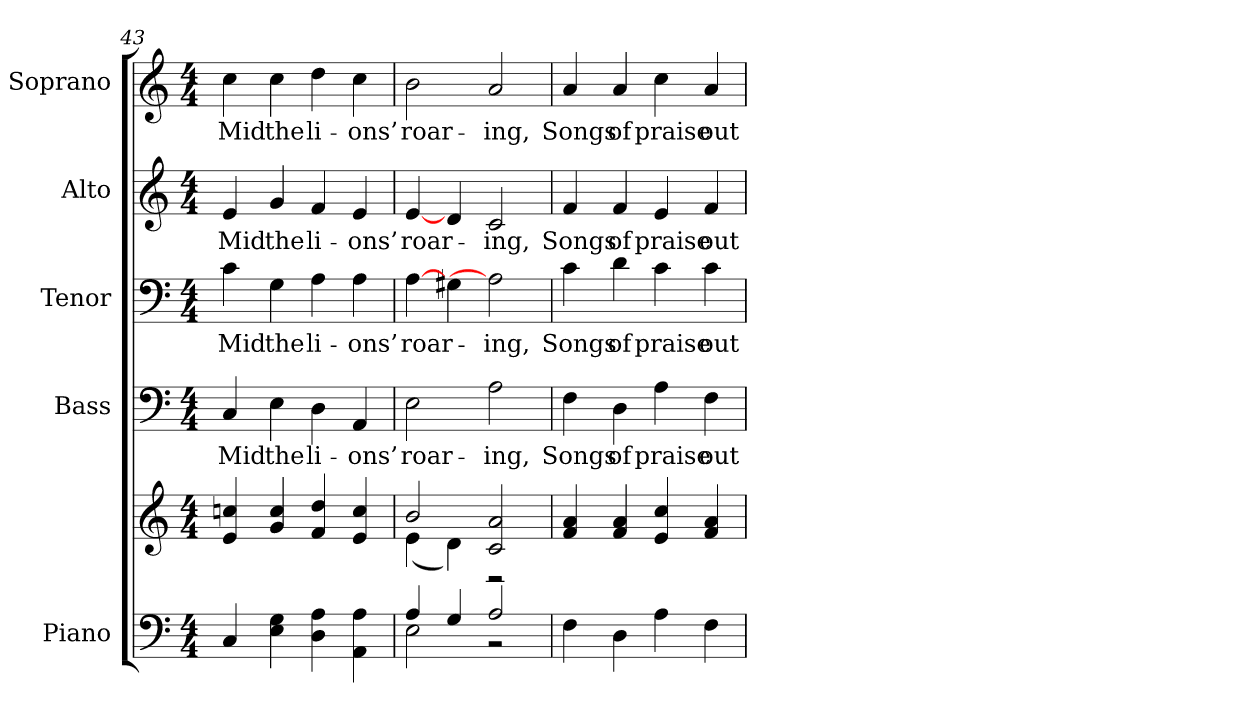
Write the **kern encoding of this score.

**kern	**kern	**kern	**text	**kern	**text	**kern	**text	**kern	**text
*part5	*part5	*part4	*part4	*part3	*part3	*part2	*part2	*part1	*part1
*staff6	*staff5	*staff4	*staff4	*staff3	*staff3	*staff2	*staff2	*staff1	*staff1
*I"Piano	*	*I"Bass	*	*I"Tenor	*	*I"Alto	*	*I"Soprano	*
*I'Pno.	*	*I'B.	*	*I'T.	*	*I'A.	*	*I'S.	*
!!LO:PB:g=z
*clefF4	*clefG2	*clefF4	*	*clefF4	*	*clefG2	*	*clefG2	*
*k[]	*k[]	*k[]	*	*k[]	*	*k[]	*	*k[]	*
*C:	*C:	*C:	*	*C:	*	*C:	*	*C:	*
*M4/4	*M4/4	*M4/4	*	*M4/4	*	*M4/4	*	*M4/4	*
=43	=43	=43	=43	=43	=43	=43	=43	=43	=43
!	!	!	!LO:LY:b:color=#000000	!	!	!	!	!	!
!	!	!	!	!	!LO:LY:b:color=#000000	!	!	!	!
!	!	!	!	!	!	!	!LO:LY:b:color=#000000	!	!
!	!	!	!	!	!	!	!	!	!LO:LY:b:color=#000000
4Ci/	4ei/ 4ccni	4Ci/	Mid	4ci\	Mid	4ei/	Mid	4cci\	Mid
!	!	!	!LO:LY:b:color=#000000	!	!	!	!	!	!
!	!	!	!	!	!LO:LY:b:color=#000000	!	!	!	!
!	!	!	!	!	!	!	!LO:LY:b:color=#000000	!	!
!	!	!	!	!	!	!	!	!	!LO:LY:b:color=#000000
4Ei\ 4Gi	4gi/ 4cci	4Ei\	the	4Gi\	the	4gi/	the	4cci\	the
!	!	!	!LO:LY:b:color=#000000	!	!	!	!	!	!
!	!	!	!	!	!LO:LY:b:color=#000000	!	!	!	!
!	!	!	!	!	!	!	!LO:LY:b:color=#000000	!	!
!	!	!	!	!	!	!	!	!	!LO:LY:b:color=#000000
4Di\ 4Ai	4fi/ 4ddi	4Di\	li-	4Ai\	li-	4fi/	li-	4ddi\	li-
!	!	!	!LO:LY:b:color=#000000	!	!	!	!	!	!
!	!	!	!	!	!LO:LY:b:color=#000000	!	!	!	!
!	!	!	!	!	!	!	!LO:LY:b:color=#000000	!	!
!	!	!	!	!	!	!	!	!	!LO:LY:b:color=#000000
4AAi\ 4Ai	4ei/ 4cci	4AAi/	-ons’	4Ai\	-ons’	4ei/	-ons’	4cci\	-ons’
=44	=44	=44	=44	=44	=44	=44	=44	=44	=44
*^	*^	*	*	*	*	*	*	*	*
!	!	!	!	!	!LO:LY:b:color=#000000	!	!	!	!	!	!
!	!	!	!	!	!	!	!LO:LY:b:color=#000000	!	!	!	!
!	!	!	!	!	!	!	!	!	!LO:LY:b:color=#000000	!	!
!	!	!	!	!	!	!	!	!	!	!	!LO:LY:b:color=#000000
4Ai/	2Ei\	2bi/	(4ei\	2Ei\	roar-	[>4Ai\	roar-	[<4ei/	roar-	2bi\	roar-
4Gi/	.	.	4di\)	.	.	4G#Xi\	.	4di/	.	.	.
!	!	!	!	!	!LO:LY:b:color=#000000	!	!	!	!	!	!
!	!	!	!	!	!	!	!LO:LY:b:color=#000000	!	!	!	!
!	!	!	!	!	!	!	!	!	!LO:LY:b:color=#000000	!	!
!	!	!	!	!	!	!	!	!	!	!	!LO:LY:b:color=#000000
2Ai/	2r	2ci/ 2ai	2r	2Ai\	-ing,	2Ai\]	-ing,	2ci/	-ing,	2ai/	-ing,
*v	*v	*	*	*	*	*	*	*	*	*	*
*	*v	*v	*	*	*	*	*	*	*	*
=45	=45	=45	=45	=45	=45	=45	=45	=45	=45
*^	*^	*	*	*	*	*	*	*	*
!	!	!	!	!	!LO:LY:b:color=#000000	!	!	!	!	!	!
*v	*v	*	*	*	*	*	*	*	*	*	*
*	*v	*v	*	*	*	*	*	*	*	*
*^	*^	*	*	*	*	*	*	*	*
!	!	!	!	!	!	!	!LO:LY:b:color=#000000	!	!	!	!
*v	*v	*	*	*	*	*	*	*	*	*	*
*	*v	*v	*	*	*	*	*	*	*	*
*^	*^	*	*	*	*	*	*	*	*
!	!	!	!	!	!	!	!	!	!LO:LY:b:color=#000000	!	!
*v	*v	*	*	*	*	*	*	*	*	*	*
*	*v	*v	*	*	*	*	*	*	*	*
*^	*^	*	*	*	*	*	*	*	*
!	!	!	!	!	!	!	!	!	!	!	!LO:LY:b:color=#000000
*v	*v	*	*	*	*	*	*	*	*	*	*
*	*v	*v	*	*	*	*	*	*	*	*
4Fi\	4fi/ 4ai	4Fi\	Songs	4ci\	Songs	4fi/	Songs	4ai/	Songs
!	!	!	!LO:LY:b:color=#000000	!	!	!	!	!	!
!	!	!	!	!	!LO:LY:b:color=#000000	!	!	!	!
!	!	!	!	!	!	!	!LO:LY:b:color=#000000	!	!
!	!	!	!	!	!	!	!	!	!LO:LY:b:color=#000000
4Di\	4fi/ 4ai	4Di\	of	4di\	of	4fi/	of	4ai/	of
!	!	!	!LO:LY:b:color=#000000	!	!	!	!	!	!
!	!	!	!	!	!LO:LY:b:color=#000000	!	!	!	!
!	!	!	!	!	!	!	!LO:LY:b:color=#000000	!	!
!	!	!	!	!	!	!	!	!	!LO:LY:b:color=#000000
4Ai\	4ei/ 4cci	4Ai\	praise	4ci\	praise	4ei/	praise	4cci\	praise
!	!	!	!LO:LY:b:color=#000000	!	!	!	!	!	!
!	!	!	!	!	!LO:LY:b:color=#000000	!	!	!	!
!	!	!	!	!	!	!	!LO:LY:b:color=#000000	!	!
!	!	!	!	!	!	!	!	!	!LO:LY:b:color=#000000
4Fi\	4fi/ 4ai	4Fi\	out-	4ci\	out-	4fi/	out-	4ai/	out-
=	=	=	=	=	=	=	=	=	=
*-	*-	*-	*-	*-	*-	*-	*-	*-	*-
